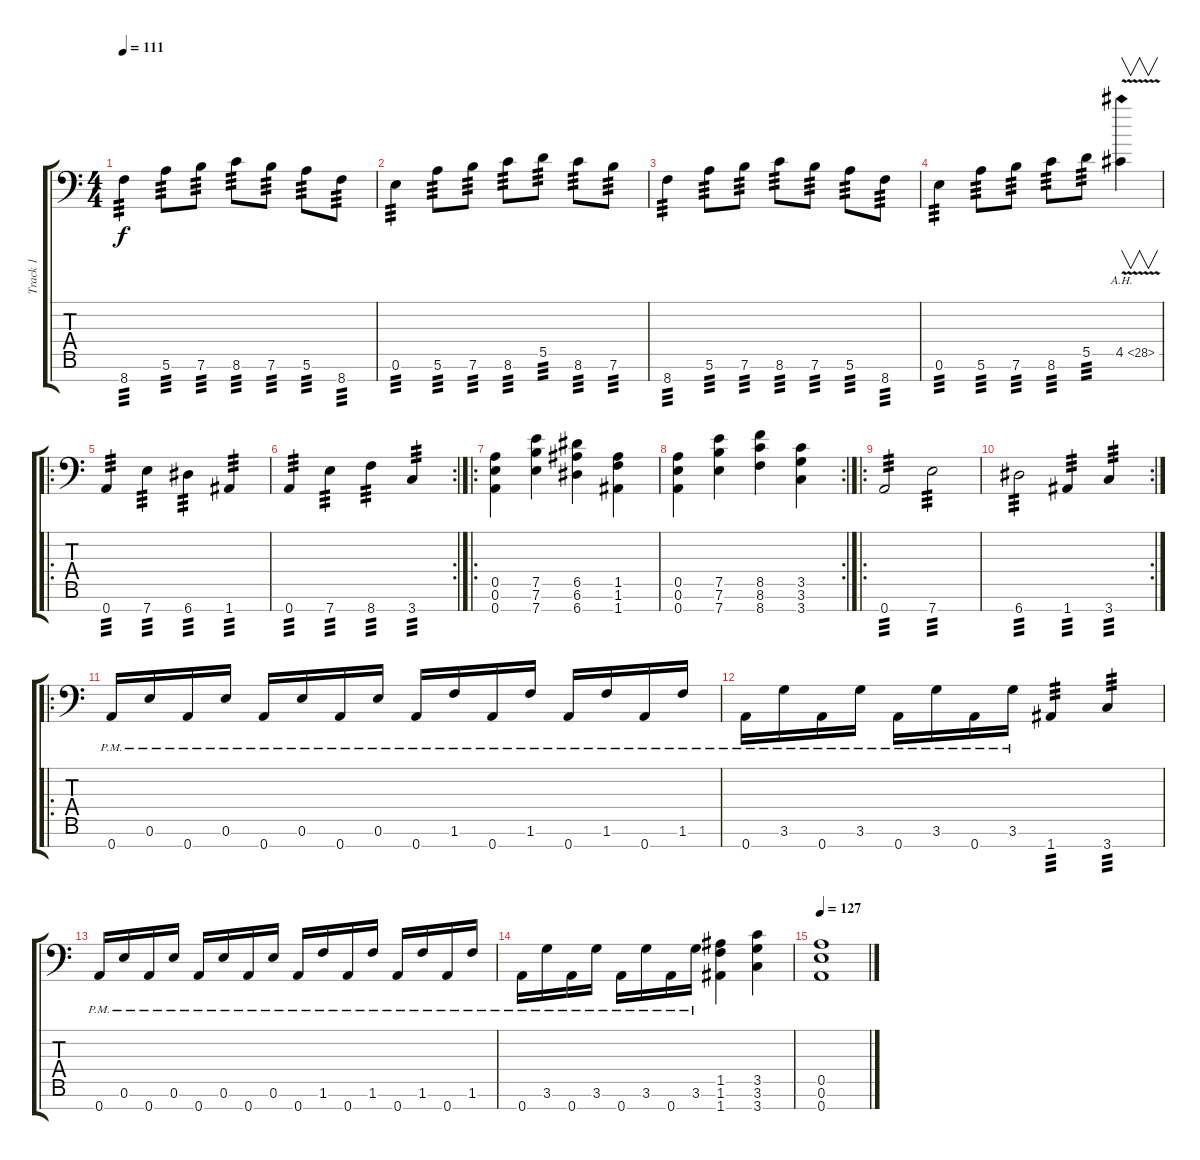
\track ("Track 1" "Track 1") {instrument distortionguitar}
\staff {score tabs}
\tuning (E4 B3 G3 D3 A2 E2 A1) {hide}
\ts (4 4)
\tempo 111
\clef f4
\ks c
8.7.4{tp 3 dy f} 5.6.8{tp 3} 7.6.8{tp 3} 8.6.8{tp 3} 7.6.8{tp 3} 5.6.8{tp 3} 8.7.8{tp 3} |
0.6.4{tp 3} 5.6.8{tp 3} 7.6.8{tp 3} 8.6.8{tp 3} 5.5.8{tp 3} 8.6.8{tp 3} 7.6.8{tp 3} |
8.7.4{tp 3} 5.6.8{tp 3} 7.6.8{tp 3} 8.6.8{tp 3} 7.6.8{tp 3} 5.6.8{tp 3} 8.7.8{tp 3} |
0.6.4{tp 3} 5.6.8{tp 3} 7.6.8{tp 3} 8.6.8{tp 3} 5.5.8{tp 3} 4.5{ah 24 v}.4{v} |
\ro
0.7.4{tp 3} 7.7.4{tp 3} 6.7.4{tp 3} 1.7.4{tp 3} |
\rc 2
0.7.4{tp 3} 7.7.4{tp 3} 8.7.4{tp 3} 3.7.4{tp 3} |
\ro
(0.5 0.6 0.7).4 (7.5 7.6 7.7).4 (6.5 6.6 6.7).4 (1.5 1.6 1.7).4 |
\rc 2
(0.5 0.6 0.7).4 (7.5 7.6 7.7).4 (8.5 8.6 8.7).4 (3.5 3.6 3.7).4 |
\ro
0.7.2{tp 3} 7.7.2{tp 3} |
\rc 2
6.7.2{tp 3} 1.7.4{tp 3} 3.7.4{tp 3} |
\ro
0.7{pm}.16 0.6{pm}.16 0.7{pm}.16 0.6{pm}.16 0.7{pm}.16 0.6{pm}.16 0.7{pm}.16 0.6{pm}.16 0.7{pm}.16 1.6{pm}.16 0.7{pm}.16 1.6{pm}.16 0.7{pm}.16 1.6{pm}.16 0.7{pm}.16 1.6{pm}.16 |
0.7{pm}.16 3.6{pm}.16 0.7{pm}.16 3.6{pm}.16 0.7{pm}.16 3.6{pm}.16 0.7{pm}.16 3.6{pm}.16 1.7.4{tp 3} 3.7.4{tp 3} |
0.7{pm}.16 0.6{pm}.16 0.7{pm}.16 0.6{pm}.16 0.7{pm}.16 0.6{pm}.16 0.7{pm}.16 0.6{pm}.16 0.7{pm}.16 1.6{pm}.16 0.7{pm}.16 1.6{pm}.16 0.7{pm}.16 1.6{pm}.16 0.7{pm}.16 1.6{pm}.16 |
0.7{pm}.16 3.6{pm}.16 0.7{pm}.16 3.6{pm}.16 0.7{pm}.16 3.6{pm}.16 0.7{pm}.16 3.6{pm}.16 (1.5 1.6 1.7).4 (3.5 3.6 3.7).4 |
\tempo 127
(0.5 0.6 0.7).1
